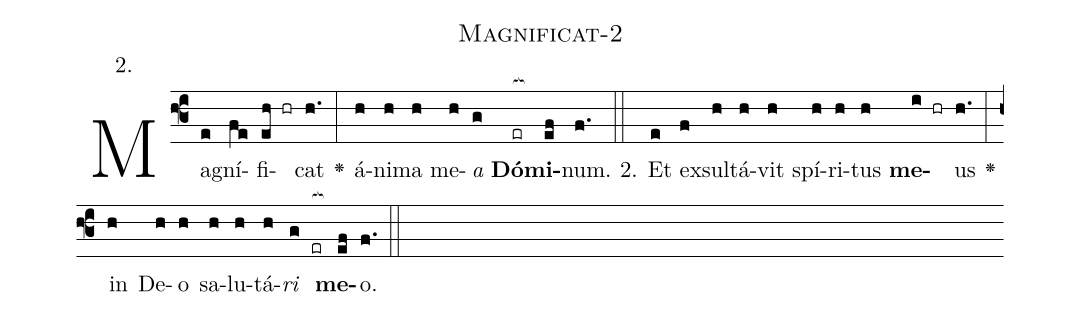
name: Magnificat-2;
annotation: 2.;
%%
(f3)Ma(e)gní(fe)fi(eh hr)cat(h.) <v>\greheightstar</v>(:) á(h)ni(h)ma(h) me(h)<i>a</i>(g) <b>Dó</b>(er[ocb:1{])<b>mi</b>(ef[ocb:0}])num.(f.) (::)
2. Et(e) ex(f)sul(h)tá(h)vit(h) spí(h)ri(h)tus(h) <b>me</b>(i hr)us(h.) <v>\greheightstar</v>(:) in(h) De(h)o(h) sa(h)lu(h)tá(h)<i>ri</i>(g er[ocb:1{]) <b>me</b>(ef[ocb:0}])o.(f.) (::)


%E(h) u(h) o(h) u(g) a(ef) e.(f.) (::)
